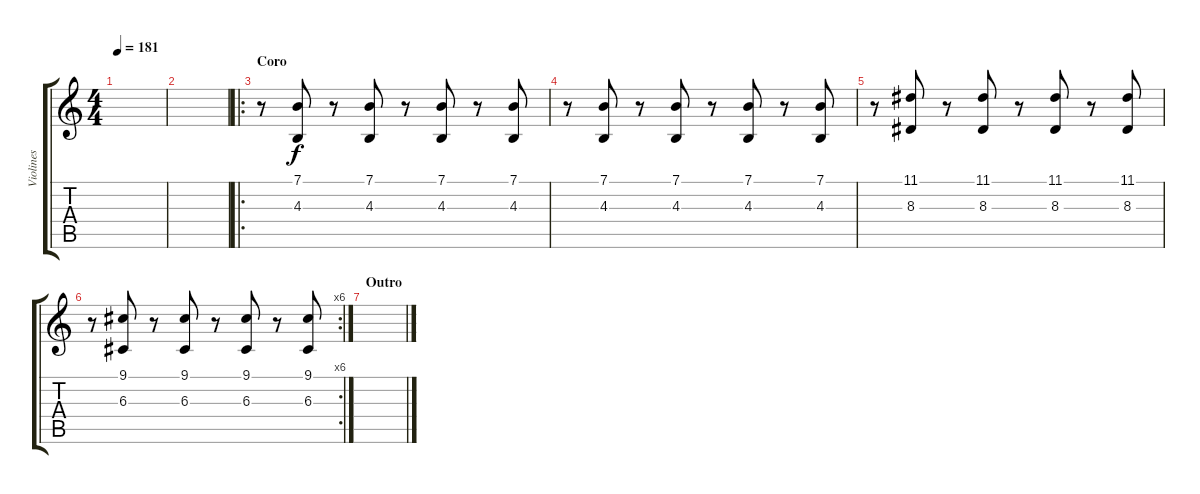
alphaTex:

\track ("Violines" "Violines") {instrument violin}
\staff {score tabs}
\tuning (E4 B3 G3 D3 A2 E2) {hide}
\ts (4 4)
\tempo 181
\clef g2
\ks c
|
|
\ro
\section ("" "Coro")
r.8{instrument violin} (7.1 4.3).8 r.8 (7.1 4.3).8 r.8 (7.1 4.3).8 r.8 (7.1 4.3).8 |
r.8 (7.1 4.3).8 r.8 (7.1 4.3).8 r.8 (7.1 4.3).8 r.8 (7.1 4.3).8 |
r.8 (11.1 8.3).8 r.8 (11.1 8.3).8 r.8 (11.1 8.3).8 r.8 (11.1 8.3).8 |
\rc 6
r.8 (9.1 6.3).8 r.8 (9.1 6.3).8 r.8 (9.1 6.3).8 r.8 (9.1 6.3).8 |
\section ("" "Outro")
